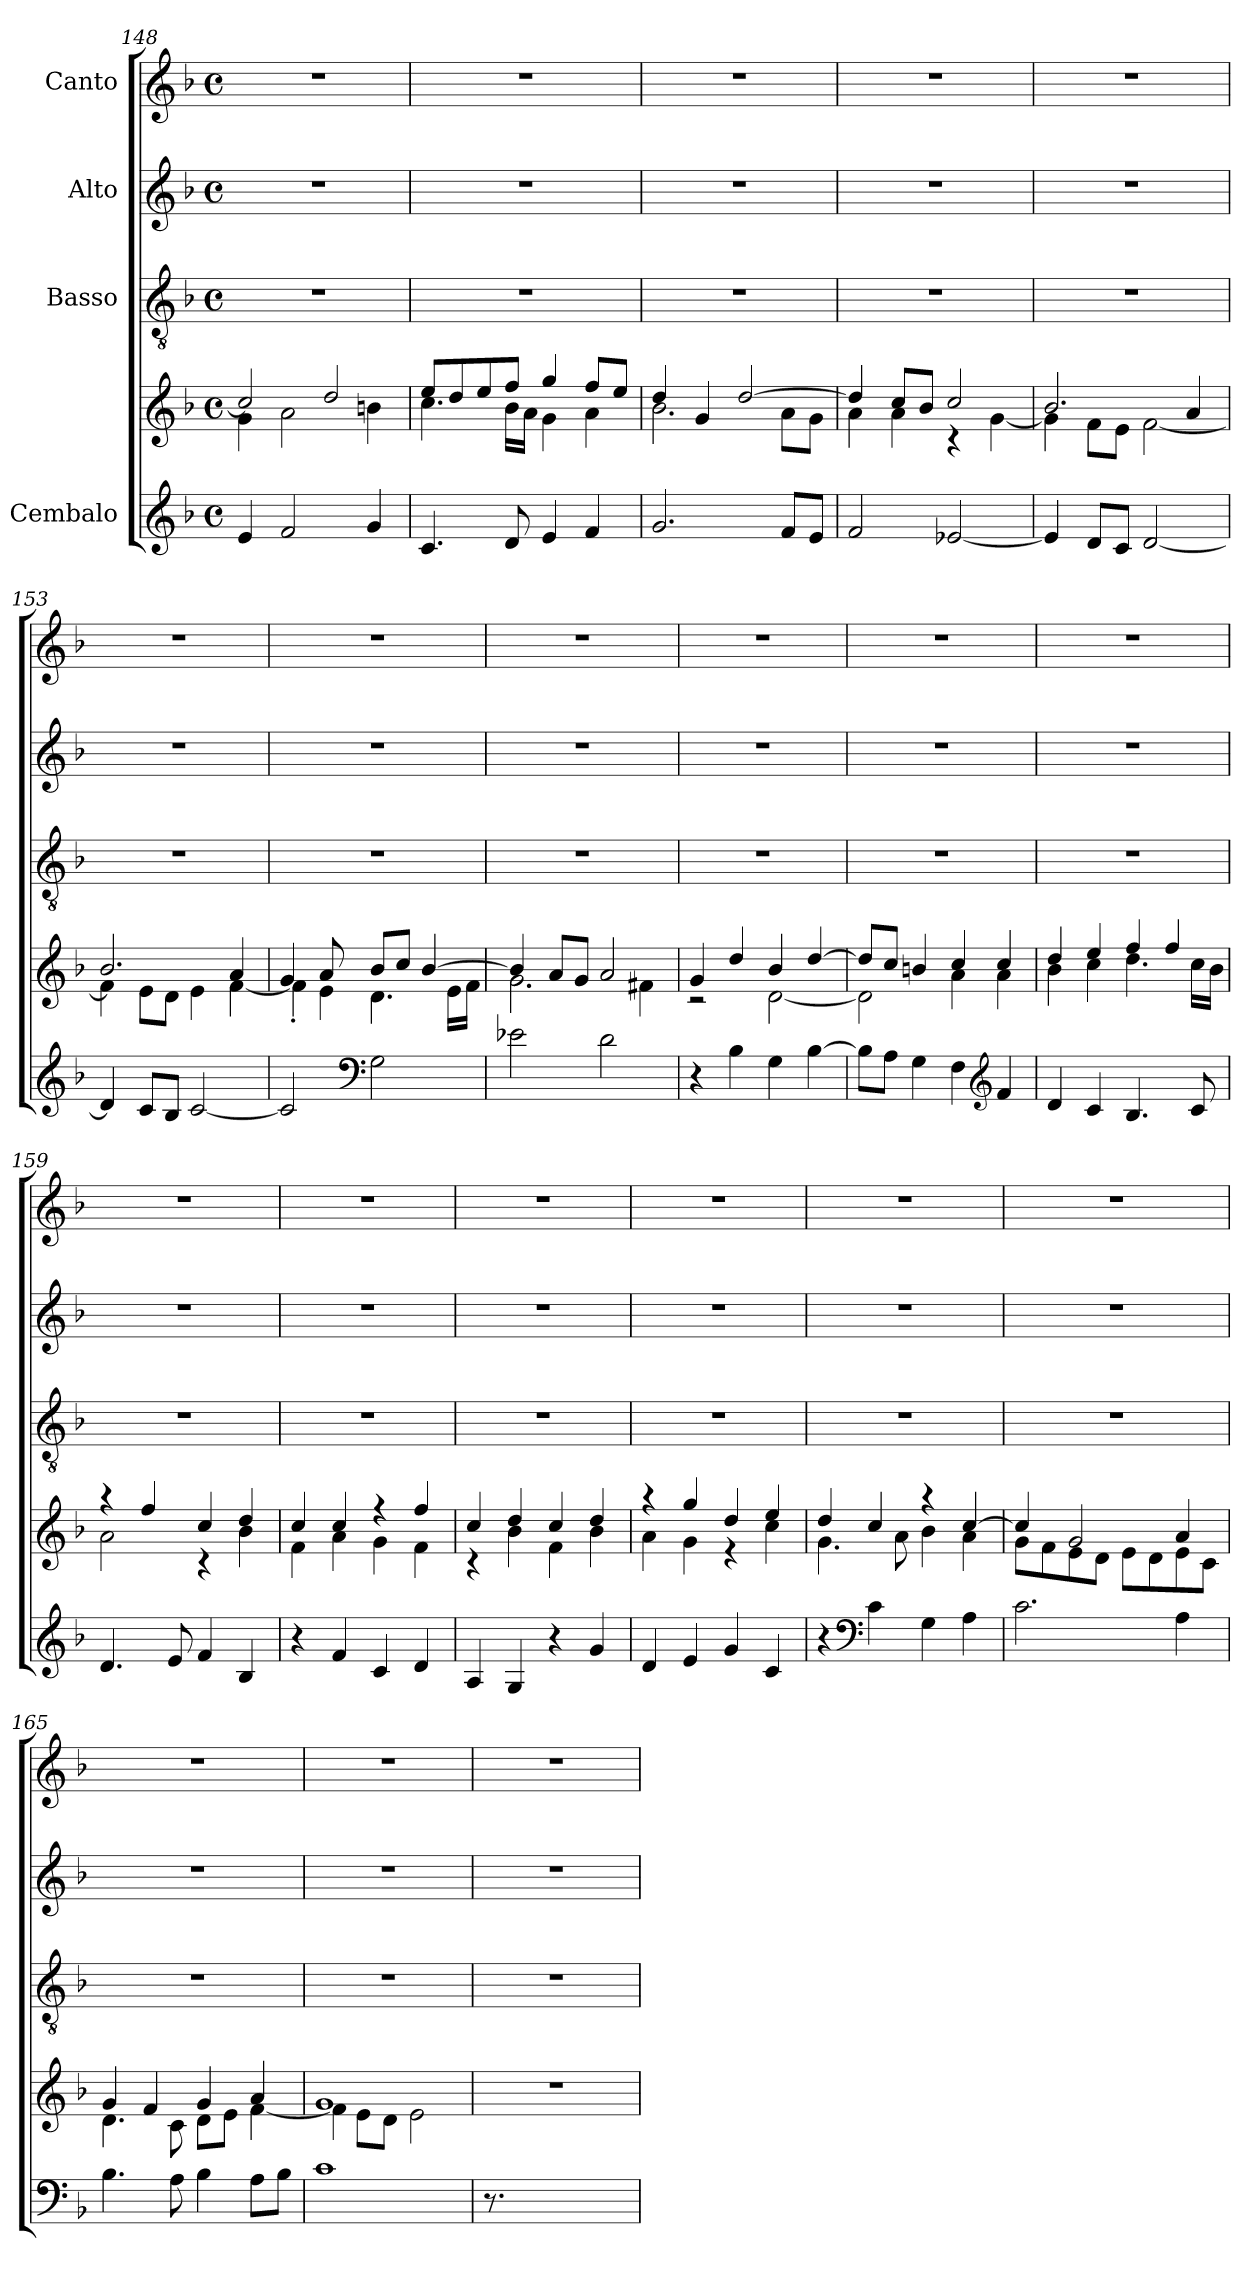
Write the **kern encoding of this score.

**kern	**kern	**kern	**kern	**kern
*part4	*part4	*part3	*part2	*part1
*staff5	*staff4	*staff3	*staff2	*staff1
*I"Cembalo	*	*I"Basso	*I"Alto	*I"Canto
*clefG2	*clefG2	*clefGv2	*clefG2	*clefG2
*k[b-]	*k[b-]	*k[b-]	*k[b-]	*k[b-]
*F:	*F:	*F:	*F:	*F:
*M4/4	*M4/4	*M4/4	*M4/4	*M4/4
*met(c)	*met(c)	*met(c)	*met(c)	*met(c)
=148	=148	=148	=148	=148
*	*^	*	*	*
4e/	2cc/]	4g\	1r	1r	1r
2f/	.	2a\	.	.	.
.	2dd/	.	.	.	.
4g/	.	4bn\	.	.	.
=149	=149	=149	=149	=149	=149
4.c/	8ee/L	4.cc\	1r	1r	1r
.	8dd/	.	.	.	.
.	8ee/	.	.	.	.
8d/	8ff/J	16b-\LL	.	.	.
.	.	16a\JJ	.	.	.
4e/	4gg/	4g\	.	.	.
4f/	8ff/L	4a\	.	.	.
.	8ee/J	.	.	.	.
!!LO:LB:g=z
=150	=150	=150	=150	=150	=150
2.g/	4dd/	2.b-\	1r	1r	1r
.	4g/	.	.	.	.
.	[>2dd/	.	.	.	.
8f/L	.	8a\L	.	.	.
8e/J	.	8g\J	.	.	.
=151	=151	=151	=151	=151	=151
2f/	4dd/]	4a\	1r	1r	1r
.	8cc/L	4a\	.	.	.
.	8b-/J	.	.	.	.
[<2e-X/	2cc/	4rc	.	.	.
.	.	[<4g\	.	.	.
=152	=152	=152	=152	=152	=152
4e-/]	2.b-/	4g\]	1r	1r	1r
8d/L	.	8f\L	.	.	.
8c/J	.	8e\J	.	.	.
[<2d/	.	[<2f\	.	.	.
.	4a/	.	.	.	.
=153	=153	=153	=153	=153	=153
4d/]	2.b-/	4f\]	1r	1r	1r
8c/L	.	8e\L	.	.	.
8B-/J	.	8d\J	.	.	.
[<2c/	.	4e\	.	.	.
.	4a/	[<4f\	.	.	.
=154	=154	=154	=154	=154	=154
2c/]	4g/	4f'<\]	1r	1r	1r
.	8a/	4e\	.	.	.
.	8ryy	.	.	.	.
*clefF4	*	*	*	*	*
2G\	8b-/L	4.d\	.	.	.
.	8cc/J	.	.	.	.
.	[>4b-/	.	.	.	.
.	.	16e\LL	.	.	.
.	.	16f\JJ	.	.	.
=155	=155	=155	=155	=155	=155
2e-X\	4b-/]	2.g\	1r	1r	1r
.	8a/L	.	.	.	.
.	8g/J	.	.	.	.
2d\	2a/	.	.	.	.
.	.	4f#X\	.	.	.
!!LO:LB:g=z
=156	=156	=156	=156	=156	=156
4r	4g/	2rc	1r	1r	1r
4B-\	4dd/	.	.	.	.
4G\	4b-/	[<2d\	.	.	.
[>4B-\	[>4dd/	.	.	.	.
=157	=157	=157	=157	=157	=157
8B-\L]	8dd/L]	2d\]	1r	1r	1r
8A\J	8cc/J	.	.	.	.
4G\	4bn/	.	.	.	.
4F\	4cc/	4a\	.	.	.
*clefG2	*	*	*	*	*
4f/	4cc/	4a\	.	.	.
=158	=158	=158	=158	=158	=158
4d/	4dd/	4b-\	1r	1r	1r
4c/	4ee/	4cc\	.	.	.
4.B-/	4ff/	4.dd\	.	.	.
.	4ff/	.	.	.	.
8c/	.	16cc\LL	.	.	.
.	.	16b-\JJ	.	.	.
=159	=159	=159	=159	=159	=159
4.d/	4raa	2a\	1r	1r	1r
.	4ff/	.	.	.	.
8e/	.	.	.	.	.
4f/	4cc/	4rc	.	.	.
4B-/	4dd/	4b-\	.	.	.
=160	=160	=160	=160	=160	=160
4r	4cc/	4f\	1r	1r	1r
4f/	4cc/	4a\	.	.	.
4c/	4rff	4g\	.	.	.
4d/	4ff/	4f\	.	.	.
=161	=161	=161	=161	=161	=161
4A/	4cc/	4rc	1r	1r	1r
4G/	4dd/	4b-\	.	.	.
4r	4cc/	4f\	.	.	.
4g/	4dd/	4b-\	.	.	.
!!LO:PB:g=z
=162	=162	=162	=162	=162	=162
4d/	4raa	4a\	1r	1r	1r
4e/	4gg/	4g\	.	.	.
4g/	4dd/	4re	.	.	.
4c/	4ee/	4cc\	.	.	.
=163	=163	=163	=163	=163	=163
4r	4dd/	4.g\	1r	1r	1r
*clefF4	*	*	*	*	*
4c\	4cc/	.	.	.	.
.	.	8a\	.	.	.
4G\	4raa	4b-\	.	.	.
4A\	[>4cc/	4a\	.	.	.
=164	=164	=164	=164	=164	=164
2.c\	4cc/]	8g\L	1r	1r	1r
.	.	8f\	.	.	.
.	2g/	8e\	.	.	.
.	.	8d\J	.	.	.
.	.	8e\L	.	.	.
.	.	8d\	.	.	.
4A\	4a/	8e\	.	.	.
.	.	8c\J	.	.	.
=165	=165	=165	=165	=165	=165
4.B-\	4g/	4.d\	1r	1r	1r
.	4f/	.	.	.	.
8A\	.	8c\	.	.	.
4B-\	4g/	8d\L	.	.	.
.	.	8e\J	.	.	.
8A\L	4a/	[<4f\	.	.	.
8B-\J	.	.	.	.	.
=166	=166	=166	=166	=166	=166
1c	1g	4f\]	1r	1r	1r
.	.	8e\L	.	.	.
.	.	8d\J	.	.	.
.	.	2e\	.	.	.
*	*v	*v	*	*	*
=167	=167	=167	=167	=167
8.r	1r	1r	1r	1r
2ryy	.	.	.	.
4ryy	.	.	.	.
16ryy	.	.	.	.
=	=	=	=	=
*-	*-	*-	*-	*-
